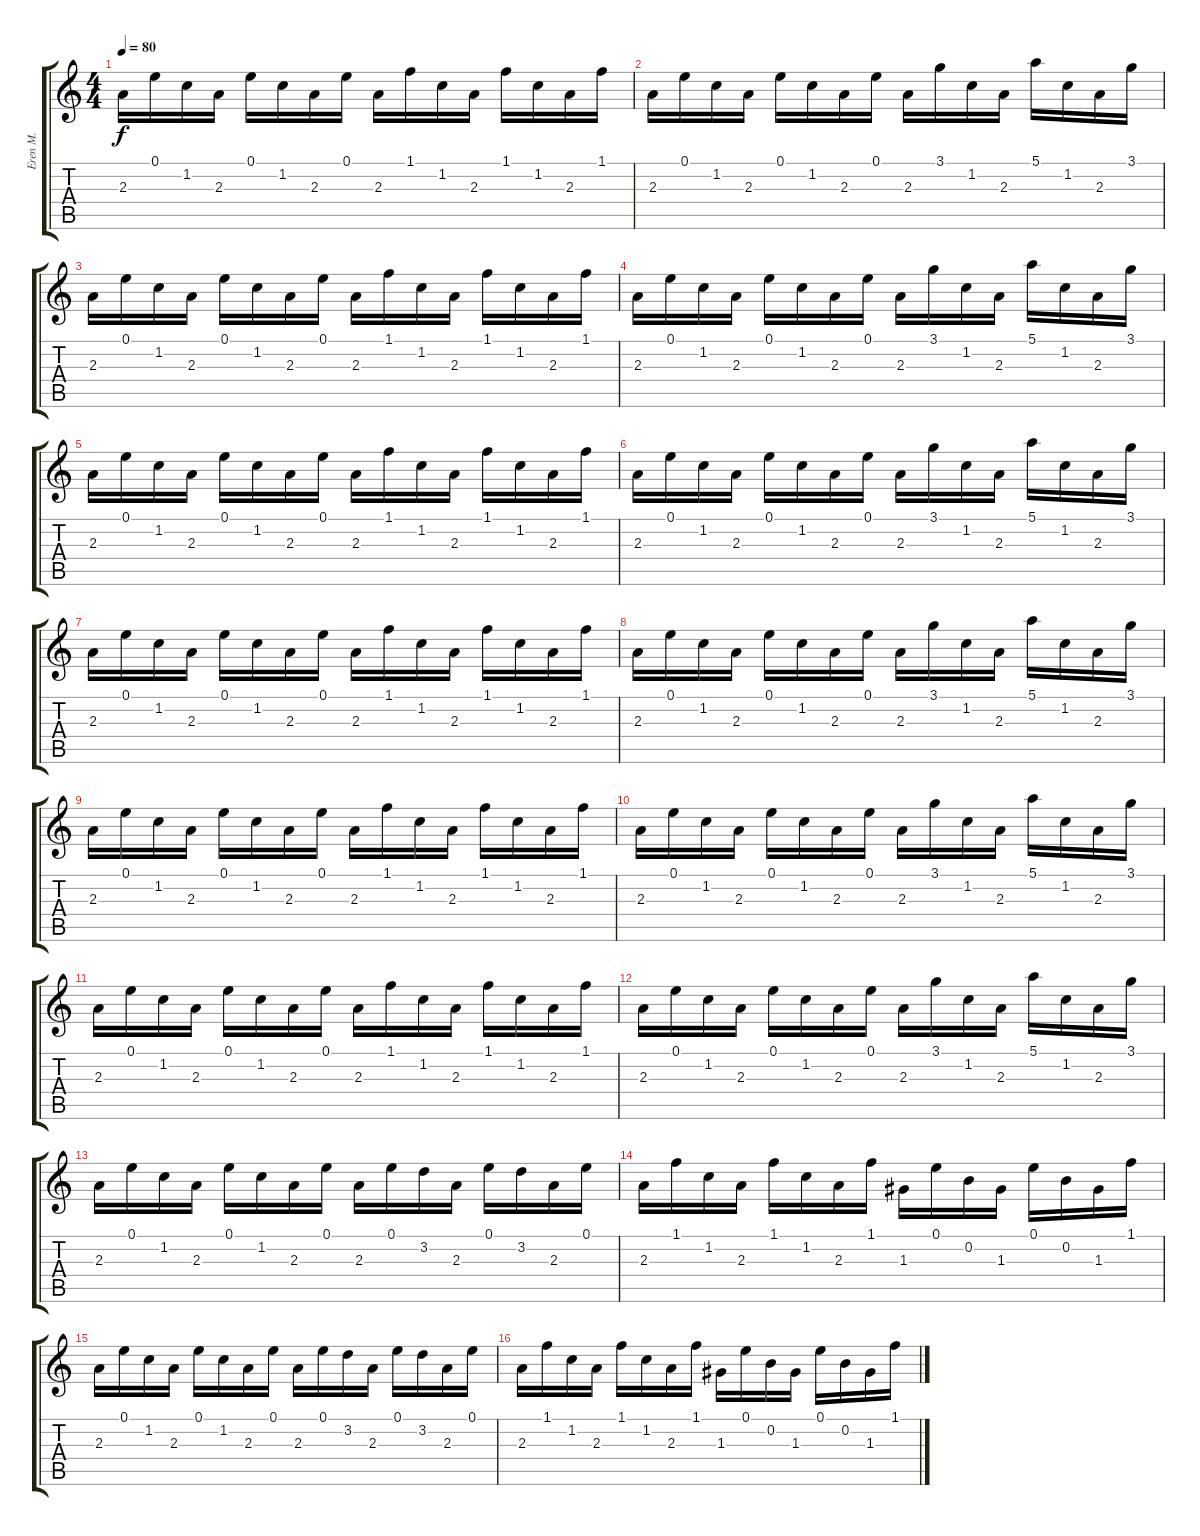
\track ("Eren M." "Eren M.") {instrument acousticguitarsteel}
\staff {score tabs}
\tuning (E4 B3 G3 D3 A2 E2) {hide}
\ts (4 4)
\tempo 80
\clef g2
\ks c
2.3.16{dy f instrument acousticguitarsteel} 0.1.16 1.2.16 2.3.16 0.1.16 1.2.16 2.3.16 0.1.16 2.3.16 1.1.16 1.2.16 2.3.16 1.1.16 1.2.16 2.3.16 1.1.16 |
2.3.16 0.1.16 1.2.16 2.3.16 0.1.16 1.2.16 2.3.16 0.1.16 2.3.16 3.1.16 1.2.16 2.3.16 5.1.16 1.2.16 2.3.16 3.1.16 |
2.3.16 0.1.16 1.2.16 2.3.16 0.1.16 1.2.16 2.3.16 0.1.16 2.3.16 1.1.16 1.2.16 2.3.16 1.1.16 1.2.16 2.3.16 1.1.16 |
2.3.16 0.1.16 1.2.16 2.3.16 0.1.16 1.2.16 2.3.16 0.1.16 2.3.16 3.1.16 1.2.16 2.3.16 5.1.16 1.2.16 2.3.16 3.1.16 |
2.3.16 0.1.16 1.2.16 2.3.16 0.1.16 1.2.16 2.3.16 0.1.16 2.3.16 1.1.16 1.2.16 2.3.16 1.1.16 1.2.16 2.3.16 1.1.16 |
2.3.16 0.1.16 1.2.16 2.3.16 0.1.16 1.2.16 2.3.16 0.1.16 2.3.16 3.1.16 1.2.16 2.3.16 5.1.16 1.2.16 2.3.16 3.1.16 |
2.3.16 0.1.16 1.2.16 2.3.16 0.1.16 1.2.16 2.3.16 0.1.16 2.3.16 1.1.16 1.2.16 2.3.16 1.1.16 1.2.16 2.3.16 1.1.16 |
2.3.16 0.1.16 1.2.16 2.3.16 0.1.16 1.2.16 2.3.16 0.1.16 2.3.16 3.1.16 1.2.16 2.3.16 5.1.16 1.2.16 2.3.16 3.1.16 |
2.3.16 0.1.16 1.2.16 2.3.16 0.1.16 1.2.16 2.3.16 0.1.16 2.3.16 1.1.16 1.2.16 2.3.16 1.1.16 1.2.16 2.3.16 1.1.16 |
2.3.16 0.1.16 1.2.16 2.3.16 0.1.16 1.2.16 2.3.16 0.1.16 2.3.16 3.1.16 1.2.16 2.3.16 5.1.16 1.2.16 2.3.16 3.1.16 |
2.3.16 0.1.16 1.2.16 2.3.16 0.1.16 1.2.16 2.3.16 0.1.16 2.3.16 1.1.16 1.2.16 2.3.16 1.1.16 1.2.16 2.3.16 1.1.16 |
2.3.16 0.1.16 1.2.16 2.3.16 0.1.16 1.2.16 2.3.16 0.1.16 2.3.16 3.1.16 1.2.16 2.3.16 5.1.16 1.2.16 2.3.16 3.1.16 |
2.3.16 0.1.16 1.2.16 2.3.16 0.1.16 1.2.16 2.3.16 0.1.16 2.3.16 0.1.16 3.2.16 2.3.16 0.1.16 3.2.16 2.3.16 0.1.16 |
2.3.16 1.1.16 1.2.16 2.3.16 1.1.16 1.2.16 2.3.16 1.1.16 1.3.16 0.1.16 0.2.16 1.3.16 0.1.16 0.2.16 1.3.16 1.1.16 |
2.3.16 0.1.16 1.2.16 2.3.16 0.1.16 1.2.16 2.3.16 0.1.16 2.3.16 0.1.16 3.2.16 2.3.16 0.1.16 3.2.16 2.3.16 0.1.16 |
2.3.16 1.1.16 1.2.16 2.3.16 1.1.16 1.2.16 2.3.16 1.1.16 1.3.16 0.1.16 0.2.16 1.3.16 0.1.16 0.2.16 1.3.16 1.1.16
